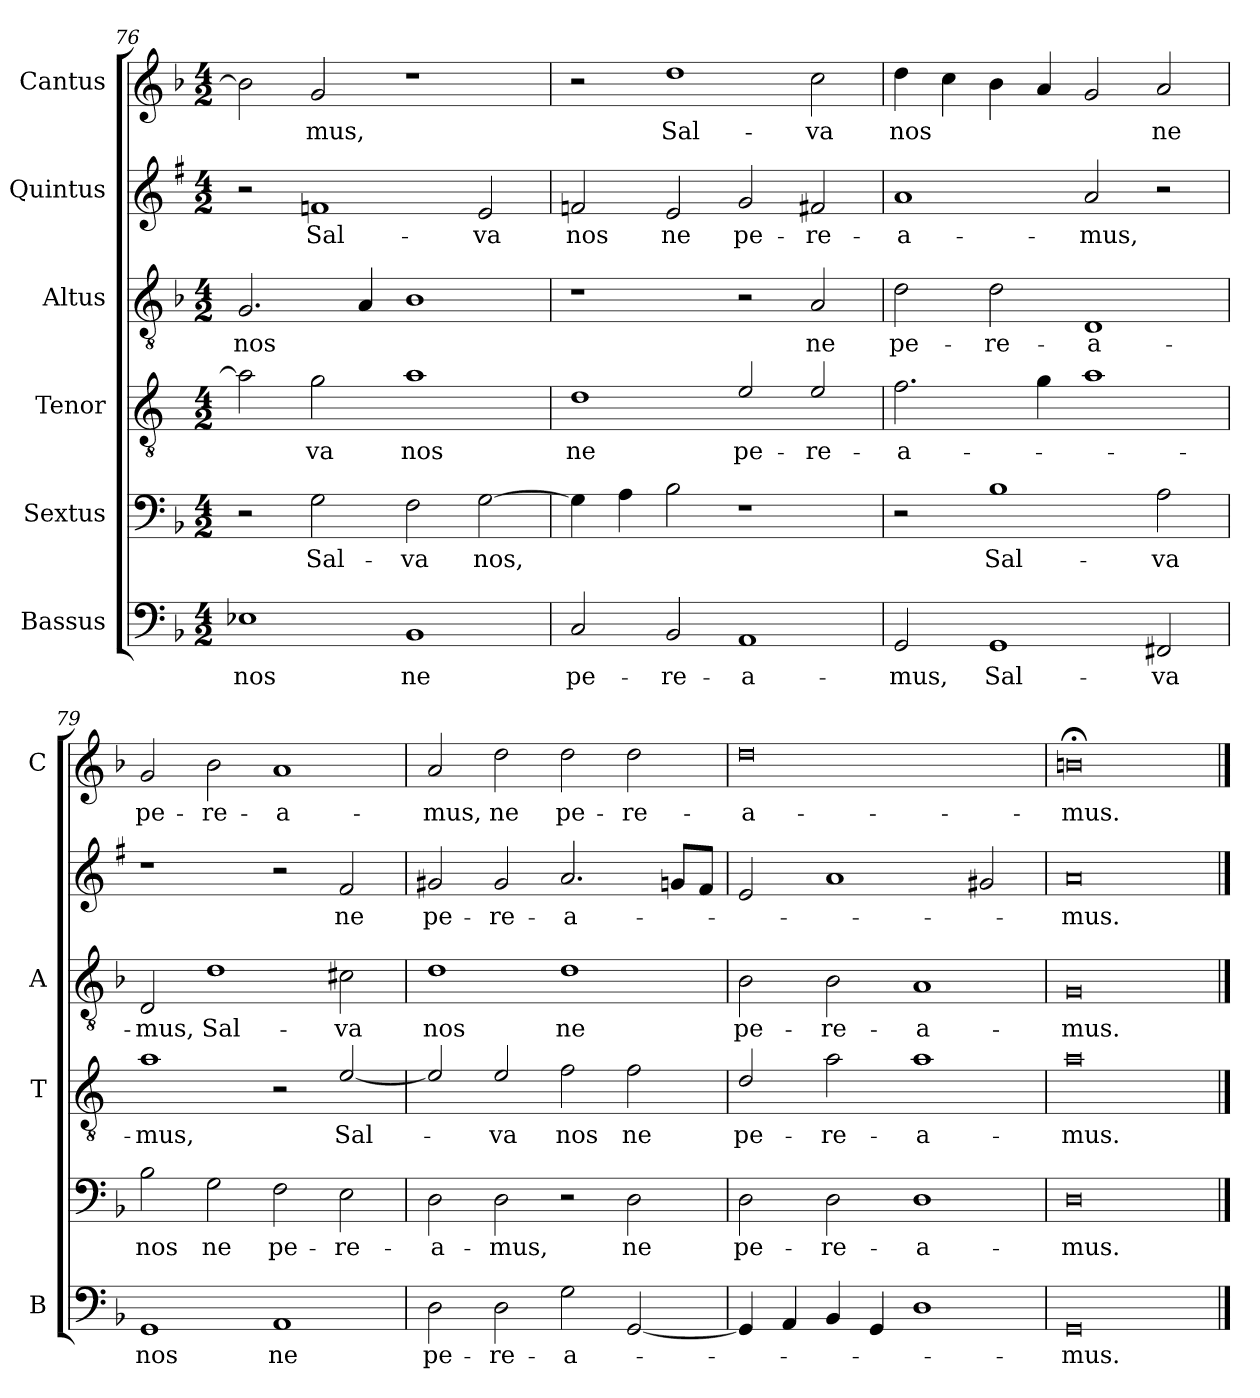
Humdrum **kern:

**kern	**text	**kern	**text	**kern	**text	**kern	**text	**kern	**text	**kern	**text
*part6	*part6	*part5	*part5	*part4	*part4	*part3	*part3	*part2	*part2	*part1	*part1
*staff6	*staff6	*staff5	*staff5	*staff4	*staff4	*staff3	*staff3	*staff2	*staff2	*staff1	*staff1
*I"Bassus	*	*I"Sextus	*	*I"Tenor	*	*I"Altus	*	*I"Quintus	*	*I"Cantus	*
*I'B	*	*	*	*I'T	*	*I'A	*	*	*	*I'C	*
*clefF4	*	*clefF4	*	*clefGv2	*	*clefGv2	*	*clefG2	*	*clefG2	*
*	*	*	*	*ITrd4c7	*	*	*	*ITrd1c2	*	*	*
*k[b-]	*	*k[b-]	*	*k[b-]	*	*k[b-]	*	*k[b-]	*	*k[b-]	*
*F:	*	*F:	*	*F:	*	*F:	*	*F:	*	*F:	*
*M4/2	*	*M4/2	*	*M4/2	*	*M4/2	*	*M4/2	*	*M4/2	*
=76	=76	=76	=76	=76	=76	=76	=76	=76	=76	=76	=76
!	!LO:LY:b	!	!	!	!	!	!LO:LY:b	!	!	!	!
1E-X	nos	2r	.	2d\]	.	2.G/	nos	2r	.	2b-\]	.
!	!	!	!LO:LY:b	!	!LO:LY:b	!	!	!	!LO:LY:b	!	!LO:LY:b
.	.	2G\	Sal-	2c\	-va	.	.	1e-X	Sal-	2g/	-mus,
.	.	.	.	.	.	4A/	.	.	.	.	.
!	!LO:LY:b	!	!LO:LY:b	!	!LO:LY:b	!	!	!	!	!	!
1BB-	ne	2F\	-va	1d	nos	1B-	.	.	.	1r	.
!	!	!	!LO:LY:b	!	!	!	!	!	!LO:LY:b	!	!
.	.	[2G\	nos,	.	.	.	.	2d/	-va	.	.
=77	=77	=77	=77	=77	=77	=77	=77	=77	=77	=77	=77
!	!LO:LY:b	!	!	!	!LO:LY:b	!	!	!	!LO:LY:b	!	!
2C/	pe-	4G\]	.	1G	ne	1r	.	2e-X/	nos	2r	.
.	.	4A\	.	.	.	.	.	.	.	.	.
!	!LO:LY:b	!	!	!	!	!	!	!	!LO:LY:b	!	!LO:LY:b
2BB-/	-re-	2B-\	.	.	.	.	.	2d/	ne	1dd	Sal-
!	!LO:LY:b	!	!	!	!LO:LY:b	!	!	!	!LO:LY:b	!	!
1AA	-a-	1r	.	2A/	pe-	2r	.	2f/	pe-	.	.
!	!	!	!	!	!LO:LY:b	!	!LO:LY:b	!	!LO:LY:b	!	!LO:LY:b
.	.	.	.	2A/	-re-	2A/	ne	2en/	-re-	2cc\	-va
!!LO:LB:g=z
=78	=78	=78	=78	=78	=78	=78	=78	=78	=78	=78	=78
!	!LO:LY:b	!	!	!	!LO:LY:b	!	!LO:LY:b	!	!LO:LY:b	!	!LO:LY:b
2GG/	-mus,	2r	.	2.B-\	-a-	2d\	pe-	1g	-a-	4dd\	nos
.	.	.	.	.	.	.	.	.	.	4cc\	.
!	!LO:LY:b	!	!LO:LY:b	!	!	!	!LO:LY:b	!	!	!	!
1GG	Sal-	1B-	Sal-	.	.	2d\	-re-	.	.	4b-\	.
.	.	.	.	4c\	.	.	.	.	.	4a/	.
!	!	!	!	!	!	!	!LO:LY:b	!	!LO:LY:b	!	!
.	.	.	.	1d	.	1D	-a-	2g/	-mus,	2g/	.
!	!LO:LY:b	!	!LO:LY:b	!	!	!	!	!	!	!	!LO:LY:b
2FF#X/	-va	2A\	-va	.	.	.	.	2r	.	2a/	ne
=79	=79	=79	=79	=79	=79	=79	=79	=79	=79	=79	=79
!	!LO:LY:b	!	!LO:LY:b	!	!LO:LY:b	!	!LO:LY:b	!	!	!	!LO:LY:b
1GG	nos	2B-\	nos	1d	-mus,	2D/	-mus,	1r	.	2g/	pe-
!	!	!	!LO:LY:b	!	!	!	!LO:LY:b	!	!	!	!LO:LY:b
.	.	2G\	ne	.	.	1d	Sal-	.	.	2b-\	-re-
!	!LO:LY:b	!	!LO:LY:b	!	!	!	!	!	!	!	!LO:LY:b
1AA	ne	2F\	pe-	2r	.	.	.	2r	.	1a	-a-
!	!	!	!LO:LY:b	!	!LO:LY:b	!	!LO:LY:b	!	!LO:LY:b	!	!
.	.	2E\	-re-	[2A/	Sal-	2c#X\	-va	2e/	ne	.	.
=80	=80	=80	=80	=80	=80	=80	=80	=80	=80	=80	=80
!	!LO:LY:b	!	!LO:LY:b	!	!	!	!LO:LY:b	!	!LO:LY:b	!	!LO:LY:b
2D\	pe-	2D\	-a-	2A/]	.	1d	nos	2f#X/	pe-	2a/	-mus,
!	!LO:LY:b	!	!LO:LY:b	!	!LO:LY:b	!	!	!	!LO:LY:b	!	!LO:LY:b
2D\	-re-	2D\	-mus,	2A/	-va	.	.	2f#/	-re-	2dd\	ne
!	!LO:LY:b	!	!	!	!LO:LY:b	!	!LO:LY:b	!	!LO:LY:b	!	!LO:LY:b
2G\	-a-	2r	.	2B-\	nos	1d	ne	2.g/	-a-	2dd\	pe-
!	!	!	!LO:LY:b	!	!LO:LY:b	!	!	!	!	!	!LO:LY:b
[2GG/	.	2D\	ne	2B-\	ne	.	.	.	.	2dd\	-re-
.	.	.	.	.	.	.	.	8fn/L	.	.	.
.	.	.	.	.	.	.	.	8e/J	.	.	.
=81	=81	=81	=81	=81	=81	=81	=81	=81	=81	=81	=81
!	!	!	!LO:LY:b	!	!LO:LY:b	!	!LO:LY:b	!	!	!	!LO:LY:b
4GG/]	.	2D\	pe-	2G/	pe-	2B-\	pe-	2d/	.	0dd	-a-
4AA/	.	.	.	.	.	.	.	.	.	.	.
!	!	!	!LO:LY:b	!	!LO:LY:b	!	!LO:LY:b	!	!	!	!
4BB-/	.	2D\	-re-	2d\	-re-	2B-\	-re-	1g	.	.	.
4GG/	.	.	.	.	.	.	.	.	.	.	.
!	!	!	!LO:LY:b	!	!LO:LY:b	!	!LO:LY:b	!	!	!	!
1D	.	1D	-a-	1d	-a-	1A	-a-	.	.	.	.
.	.	.	.	.	.	.	.	2f#X/	.	.	.
=82	=82	=82	=82	=82	=82	=82	=82	=82	=82	=82	=82
!	!LO:LY:b	!	!LO:LY:b	!	!LO:LY:b	!	!LO:LY:b	!	!LO:LY:b	!	!LO:LY:b
0GG	-mus.	0D	-mus.	0d	-mus.	0G	-mus.	0g	-mus.	0bn;<	-mus.
==	==	==	==	==	==	==	==	==	==	==	==
*-	*-	*-	*-	*-	*-	*-	*-	*-	*-	*-	*-
